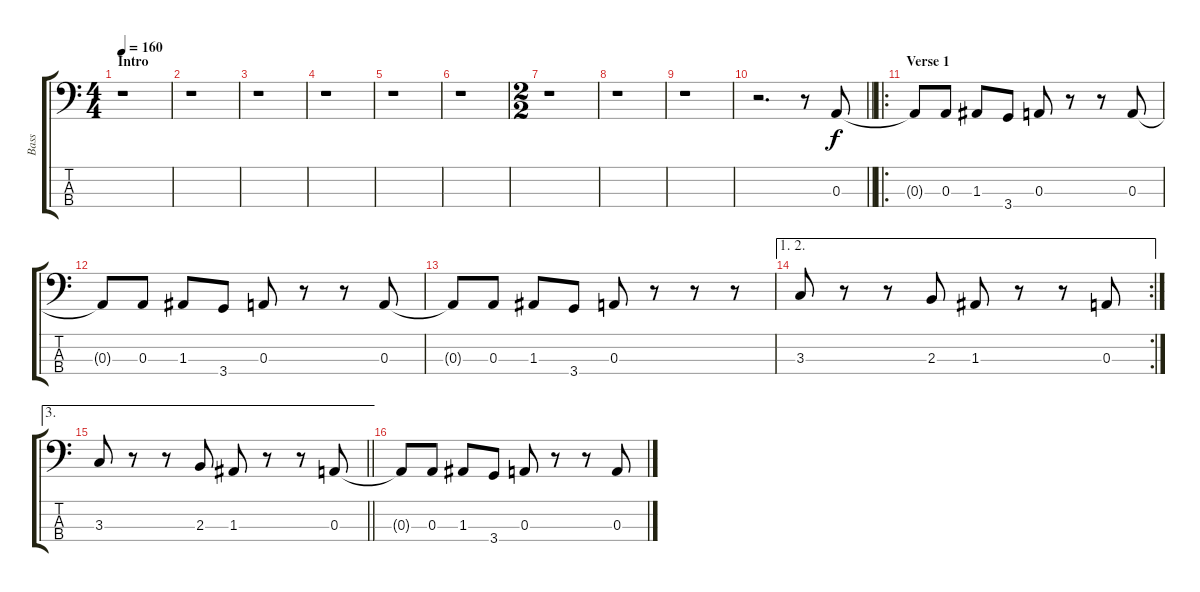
\track ("Bass" "Bass") {instrument electricbasspick}
\staff {score tabs}
\tuning (G2 D2 A1 E1) {hide}
\ts (4 4)
\section ("" "Intro")
\tempo 160
\clef f4
\ks c
r.1{dy f instrument electricbasspick} |
r.1 |
r.1 |
r.1 |
r.1 |
r.1 |
\ts (2 2)
r.1 |
r.1 |
r.1 |
\barLineRight lightlight
r.2{d} r.8 0.3.8 |
\ro
\section ("" "Verse 1")
0.3{t}.8 0.3.8 1.3.8 3.4.8 0.3.8 r.8 r.8 0.3.8 |
0.3{t}.8 0.3.8 1.3.8 3.4.8 0.3.8 r.8 r.8 0.3.8 |
0.3{t}.8 0.3.8 1.3.8 3.4.8 0.3.8 r.8 r.8 r.8 |
\ae (1 2)
\rc 2
3.3.8 r.8 r.8 2.3.8 1.3.8 r.8 r.8 0.3.8 |
\ae 3
\barLineRight lightlight
3.3.8 r.8 r.8 2.3.8 1.3.8 r.8 r.8 0.3.8 |
0.3{t}.8 0.3.8 1.3.8 3.4.8 0.3.8 r.8 r.8 0.3.8
